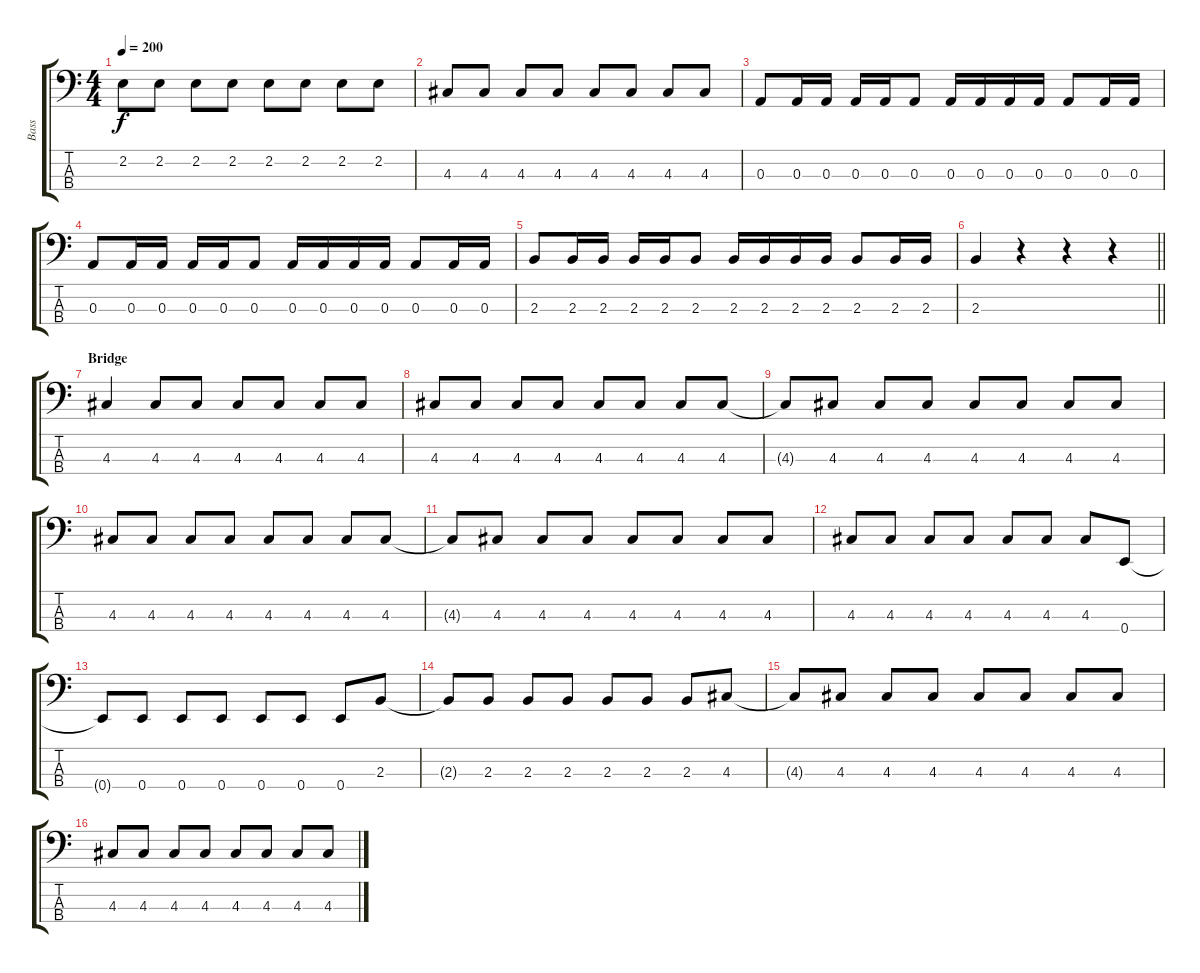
\track ("Bass" "Bass") {instrument electricbassfinger}
\staff {score tabs}
\tuning (G2 D2 A1 E1) {hide}
\ts (4 4)
\tempo 200
\clef f4
\ks c
2.2.8{dy f} 2.2.8 2.2.8 2.2.8 2.2.8 2.2.8 2.2.8 2.2.8 |
4.3.8 4.3.8 4.3.8 4.3.8 4.3.8 4.3.8 4.3.8 4.3.8 |
0.3.8 0.3.16 0.3.16 0.3.16 0.3.16 0.3.8 0.3.16 0.3.16 0.3.16 0.3.16 0.3.8 0.3.16 0.3.16 |
0.3.8 0.3.16 0.3.16 0.3.16 0.3.16 0.3.8 0.3.16 0.3.16 0.3.16 0.3.16 0.3.8 0.3.16 0.3.16 |
2.3.8 2.3.16 2.3.16 2.3.16 2.3.16 2.3.8 2.3.16 2.3.16 2.3.16 2.3.16 2.3.8 2.3.16 2.3.16 |
\barLineRight lightlight
2.3.4 r.4 r.4 r.4 |
\section ("" "Bridge")
4.3.4 4.3.8 4.3.8 4.3.8 4.3.8 4.3.8 4.3.8 |
4.3.8 4.3.8 4.3.8 4.3.8 4.3.8 4.3.8 4.3.8 4.3.8 |
4.3{t}.8 4.3.8 4.3.8 4.3.8 4.3.8 4.3.8 4.3.8 4.3.8 |
4.3.8 4.3.8 4.3.8 4.3.8 4.3.8 4.3.8 4.3.8 4.3.8 |
4.3{t}.8 4.3.8 4.3.8 4.3.8 4.3.8 4.3.8 4.3.8 4.3.8 |
4.3.8 4.3.8 4.3.8 4.3.8 4.3.8 4.3.8 4.3.8 0.4.8 |
0.4{t}.8 0.4.8 0.4.8 0.4.8 0.4.8 0.4.8 0.4.8 2.3.8 |
2.3{t}.8 2.3.8 2.3.8 2.3.8 2.3.8 2.3.8 2.3.8 4.3.8 |
4.3{t}.8 4.3.8 4.3.8 4.3.8 4.3.8 4.3.8 4.3.8 4.3.8 |
4.3.8 4.3.8 4.3.8 4.3.8 4.3.8 4.3.8 4.3.8 4.3.8
